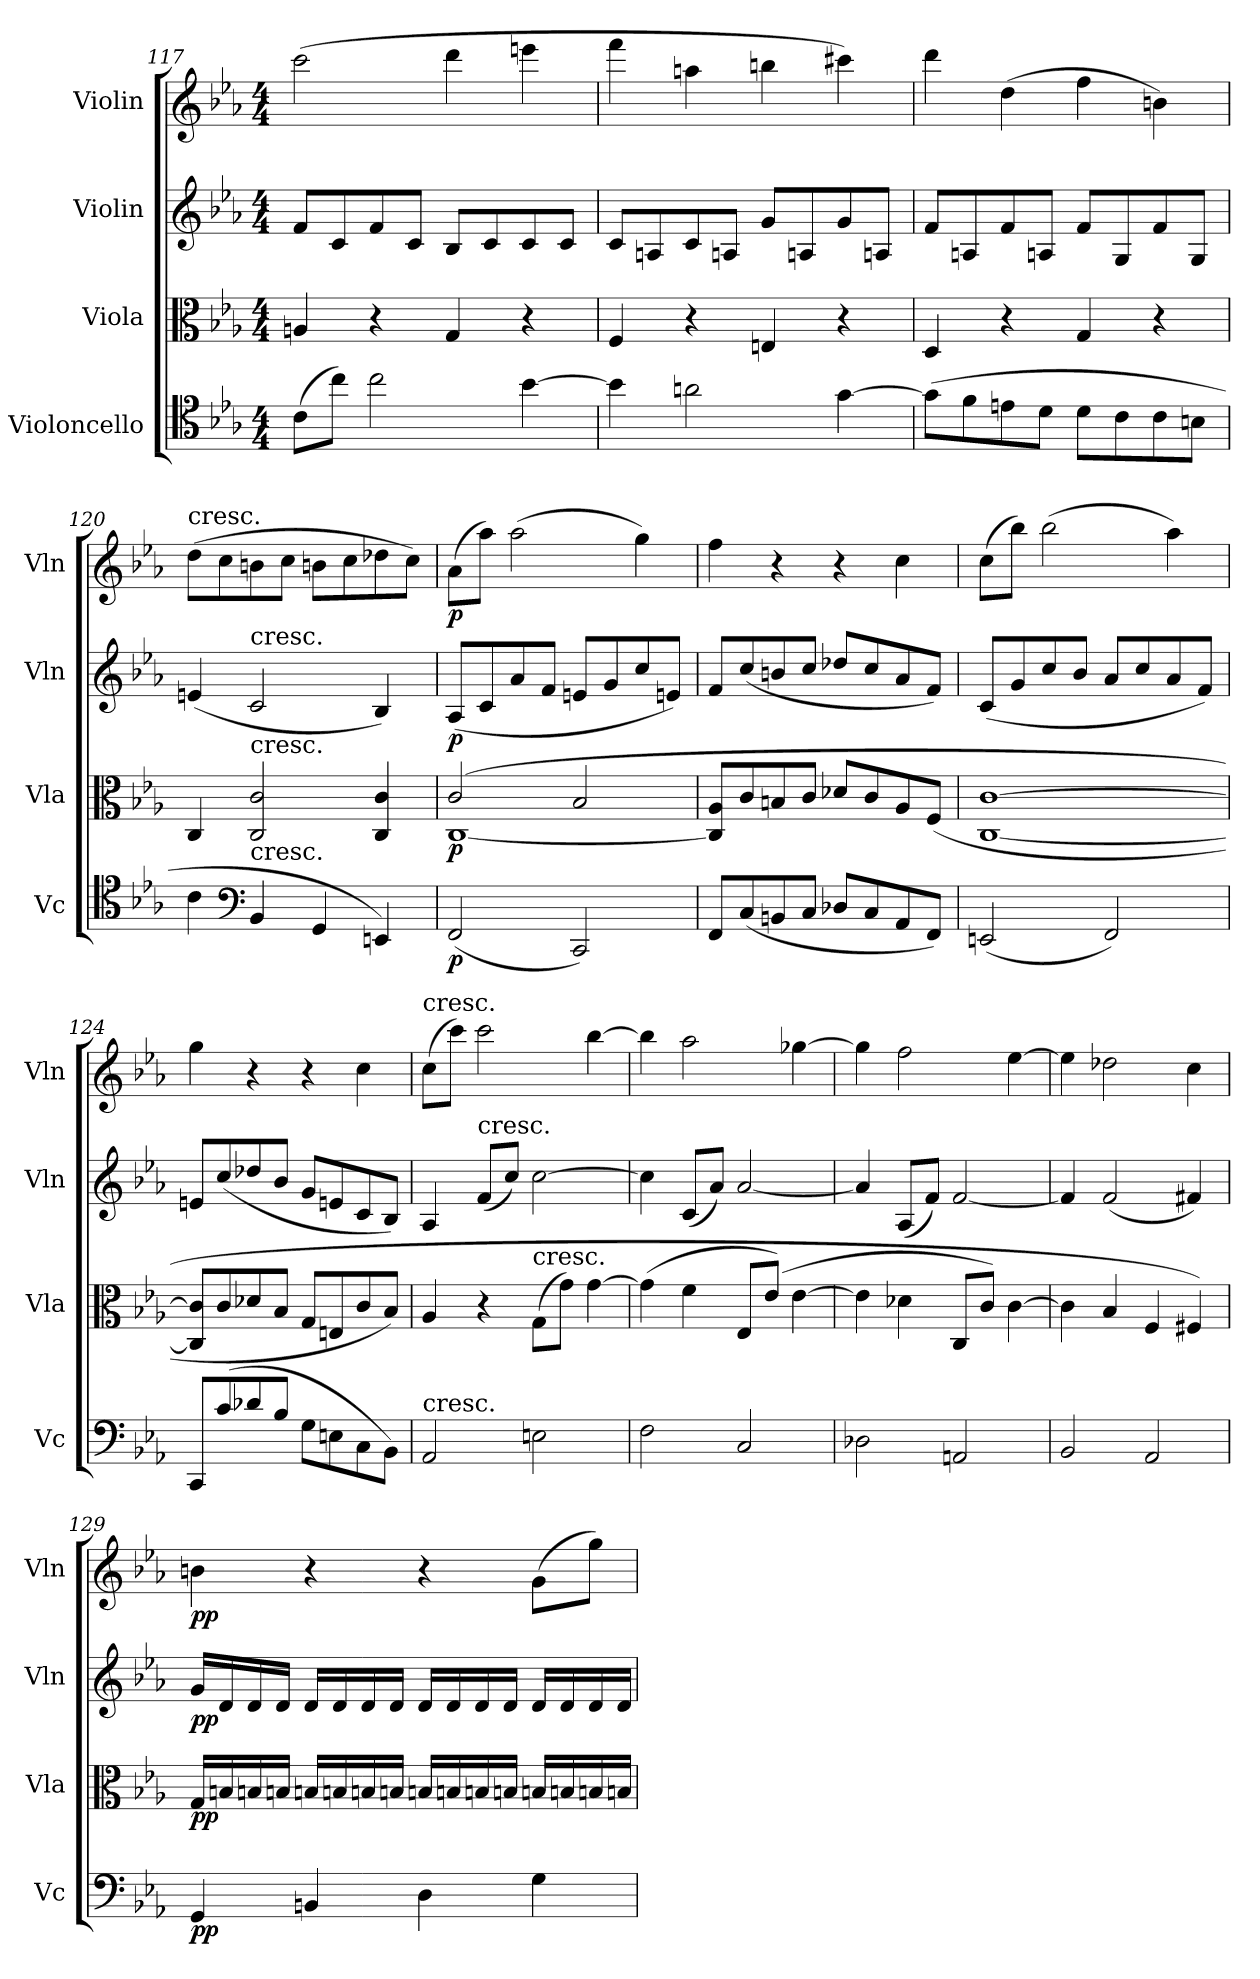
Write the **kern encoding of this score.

**kern	**dynam	**kern	**dynam	**kern	**dynam	**kern	**dynam
*part4	*part4	*part3	*part3	*part2	*part2	*part1	*part1
*staff4	*staff4	*staff3	*staff3	*staff2	*staff2	*staff1	*staff1
*I"Violoncello	*	*I"Viola	*	*I"Violin	*	*I"Violin	*
*I'Vc	*	*I'Vla	*	*I'Vln	*	*I'Vln	*
*clefC4	*	*clefC3	*	*clefG2	*	*clefG2	*
*k[b-e-a-]	*	*k[b-e-a-]	*	*k[b-e-a-]	*	*k[b-e-a-]	*
*c:	*	*c:	*	*c:	*	*c:	*
*M4/4	*	*M4/4	*	*M4/4	*	*M4/4	*
=117	=117	=117	=117	=117	=117	=117	=117
(8c\L	.	4An/	.	8f/L	.	(2ccc\	.
8cc\J)	.	.	.	8c/	.	.	.
2cc\	.	4r	.	8f/	.	.	.
.	.	.	.	8c/J	.	.	.
.	.	4G/	.	8B-/L	.	4ddd\	.
.	.	.	.	8c/	.	.	.
[4b-\	.	4r	.	8c/	.	4eeen\	.
.	.	.	.	8c/J	.	.	.
=118	=118	=118	=118	=118	=118	=118	=118
4b-\]	.	4F/	.	8c/L	.	4fff\	.
.	.	.	.	8An/	.	.	.
2an\	.	4r	.	8c/	.	4aan\	.
.	.	.	.	8An/J	.	.	.
.	.	4En/	.	8g/L	.	4bbn\	.
.	.	.	.	8An/	.	.	.
[4g\	.	4r	.	8g/	.	4ccc#X\)	.
.	.	.	.	8An/J	.	.	.
=119	=119	=119	=119	=119	=119	=119	=119
(8g\L]	.	4D/	.	8f/L	.	4ddd\	.
8f\	.	.	.	8An/	.	.	.
8en\	.	4r	.	8f/	.	(4dd\	.
8d\J	.	.	.	8An/J	.	.	.
8d\L	.	4G/	.	8f/L	.	4ff\	.
8c\	.	.	.	8G/	.	.	.
8c\	.	4r	.	8f/	.	4bn\)	.
8Bn\J	.	.	.	8G/J	.	.	.
=120	=120	=120	=120	=120	=120	=120	=120
!	!	!	!	!	!	!LO:TX:t=cresc.	!
4c\	.	4C/	.	(4en/	.	(8dd\L	.
.	.	.	.	.	.	8cc\	.
*clefF4	*	*	*	*	*	*	*
!	!	!	!	!LO:TX:t=cresc.	!	!	!
!	!	!LO:TX:t=cresc.	!	!	!	!	!
!LO:TX:t=cresc.	!	!	!	!	!	!	!
4BB-/	.	2C/ 2c/	.	2c/	.	8bn\	.
.	.	.	.	.	.	8cc\J	.
4GG/	.	.	.	.	.	8bn\L	.
.	.	.	.	.	.	8cc\	.
4EEn/)	.	4C/ 4c/	.	4B-/)	.	8dd-X\	.
.	.	.	.	.	.	8cc\J)	.
=121	=121	=121	=121	=121	=121	=121	=121
*	*	*^	*	*	*	*	*
(2FF/	p	(2c/	[1C	p	(8A-/L	p	(8a-\L	p
.	.	.	.	.	8c/	.	8aa-\J)	.
.	.	.	.	.	8a-/	.	(2aa-\	.
.	.	.	.	.	8f/J	.	.	.
2CC/)	.	2B-/	.	.	8en/L	.	.	.
.	.	.	.	.	8g/	.	.	.
.	.	.	.	.	8cc/	.	4gg\)	.
.	.	.	.	.	8en/J)	.	.	.
*	*	*v	*v	*	*	*	*	*
=122	=122	=122	=122	=122	=122	=122	=122
8FF/L	.	8C]/ 8A-/L	.	8f/L	.	4ff\	.
(8C/	.	8c/	.	(8cc/	.	.	.
8BBn/	.	8Bn/	.	8bn/	.	4r	.
8C/J	.	8c/J	.	8cc/J	.	.	.
8D-X/L	.	8d-X/L	.	8dd-X/L	.	4r	.
8C/	.	8c/	.	8cc/	.	.	.
8AA-/	.	8A-/	.	8a-/	.	4cc\	.
8FF/J)	.	(8F/J	.	8f/J)	.	.	.
=123	=123	=123	=123	=123	=123	=123	=123
(2EEn/	.	[1C [1c	.	(8c/L	.	(8cc\L	.
.	.	.	.	8g/	.	8bb-\J)	.
.	.	.	.	8cc/	.	(2bb-\	.
.	.	.	.	8b-/J	.	.	.
2FF/)	.	.	.	8a-/L	.	.	.
.	.	.	.	8cc/	.	.	.
.	.	.	.	8a-/	.	4aa-\)	.
.	.	.	.	8f/J)	.	.	.
=124	=124	=124	=124	=124	=124	=124	=124
8CC/L	.	8C]/ 8c]/L	.	8en/L	.	4gg\	.
(8c/	.	8c/	.	(8cc/	.	.	.
8d-X/	.	8d-X/	.	8dd-X/	.	4r	.
8B-/J	.	8B-/J	.	8b-/J	.	.	.
8G\L	.	8G/L	.	8g/L	.	4r	.
8En\	.	8En/	.	8en/	.	.	.
8C\	.	8c/	.	8c/	.	4cc\	.
8BB-\J)	.	8B-/J)	.	8B-/J)	.	.	.
=125	=125	=125	=125	=125	=125	=125	=125
!	!	!	!	!	!	!LO:TX:t=cresc.	!
!LO:TX:t=cresc.	!	!	!	!	!	!	!
2AA-/	.	4A-/	.	4A-/	.	(8cc\L	.
.	.	.	.	.	.	8ccc\J)	.
!	!	!	!	!LO:TX:t=cresc.	!	!	!
.	.	4r	.	(8f/L	.	2ccc\	.
.	.	.	.	8cc/J)	.	.	.
!	!	!LO:TX:t=cresc.	!	!	!	!	!
2En\	.	(8G\L	.	[2cc\	.	.	.
.	.	8g\J)	.	.	.	.	.
.	.	[4g\	.	.	.	[4bb-\	.
=126	=126	=126	=126	=126	=126	=126	=126
2F\	.	(4g\]	.	4cc\]	.	4bb-\]	.
.	.	4f\	.	(8c/L	.	2aa-\	.
.	.	.	.	8a-/J)	.	.	.
2C/	.	8E-/L	.	[2a-/	.	.	.
.	.	(8e-/J)	.	.	.	.	.
.	.	[4e-\	.	.	.	[4gg-X\	.
=127	=127	=127	=127	=127	=127	=127	=127
2D-X\	.	4e-\]	.	4a-/]	.	4gg-\]	.
.	.	4d-X\	.	(8A-/L	.	2ff\	.
.	.	.	.	8f/J)	.	.	.
2AAn/	.	8C/L	.	[2f/	.	.	.
.	.	8c/J)	.	.	.	.	.
.	.	[4c\	.	.	.	[4ee-\	.
=128	=128	=128	=128	=128	=128	=128	=128
2BB-/	.	4c\]	.	4f/]	.	4ee-\]	.
.	.	4B-/	.	(2f/	.	2dd-X\	.
2AA-/	.	4F/	.	.	.	.	.
.	.	4F#X/)	.	4f#X/)	.	4cc\	.
=129	=129	=129	=129	=129	=129	=129	=129
4GG/	pp	16G/LL	pp	16g/LL	pp	4bn\	pp
.	.	16Bn/	.	16d/	.	.	.
.	.	16Bn/	.	16d/	.	.	.
.	.	16Bn/JJ	.	16d/JJ	.	.	.
4BBn/	.	16Bn/LL	.	16d/LL	.	4r	.
.	.	16Bn/	.	16d/	.	.	.
.	.	16Bn/	.	16d/	.	.	.
.	.	16Bn/JJ	.	16d/JJ	.	.	.
4D\	.	16Bn/LL	.	16d/LL	.	4r	.
.	.	16Bn/	.	16d/	.	.	.
.	.	16Bn/	.	16d/	.	.	.
.	.	16Bn/JJ	.	16d/JJ	.	.	.
4G\	.	16Bn/LL	.	16d/LL	.	(8g\L	.
.	.	16Bn/	.	16d/	.	.	.
.	.	16Bn/	.	16d/	.	8gg\J)	.
.	.	16Bn/JJ	.	16d/JJ	.	.	.
=	=	=	=	=	=	=	=
*-	*-	*-	*-	*-	*-	*-	*-
